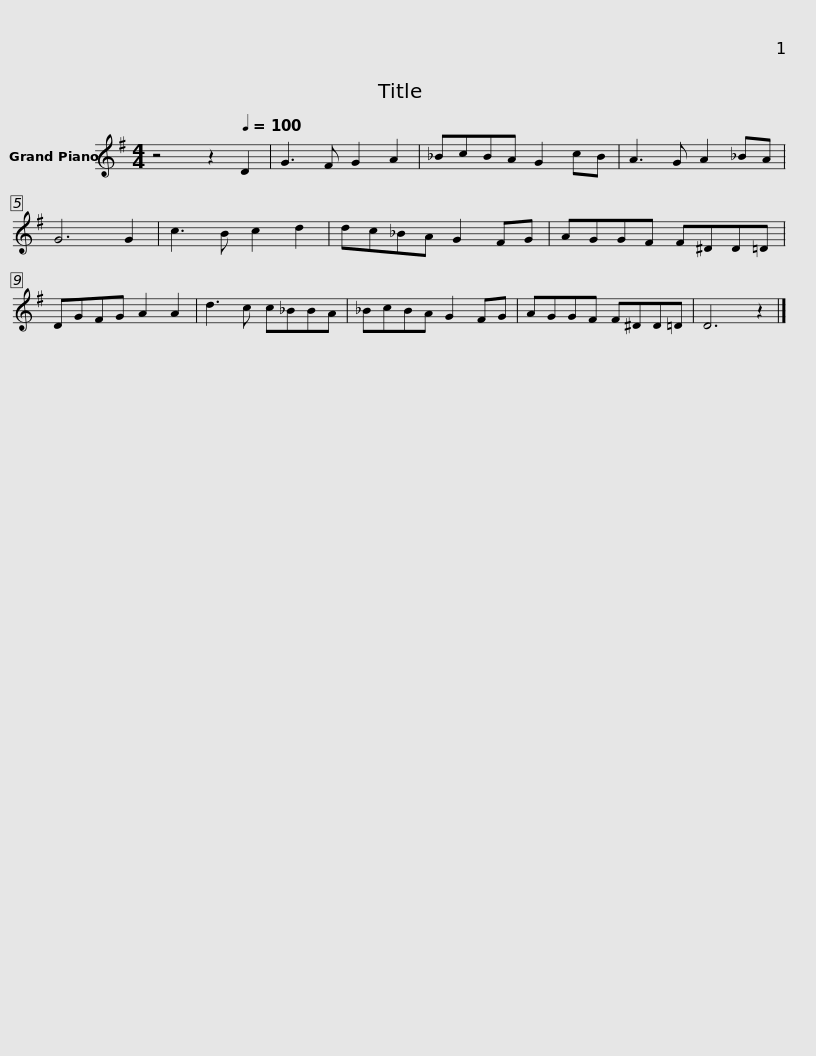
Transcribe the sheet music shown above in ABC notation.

X:1
L:1/8
M:4/4
I:linebreak $
K:G
V:1 treble
V:1
 z4 z2[Q:1/4=100] D2 | G3 F G2 A2 | _BcBA G2 cB | A3 G A2 _BA | G6 G2 | %5
 c3 B c2 d2 | dc_BA G2 FG |$ AGGF F^DD=D | DGFG A2 A2 | d3 c c_BBA | %10
 _BcBA G2 FG | AGGF F^DD=D | D6 z2 |] %13
